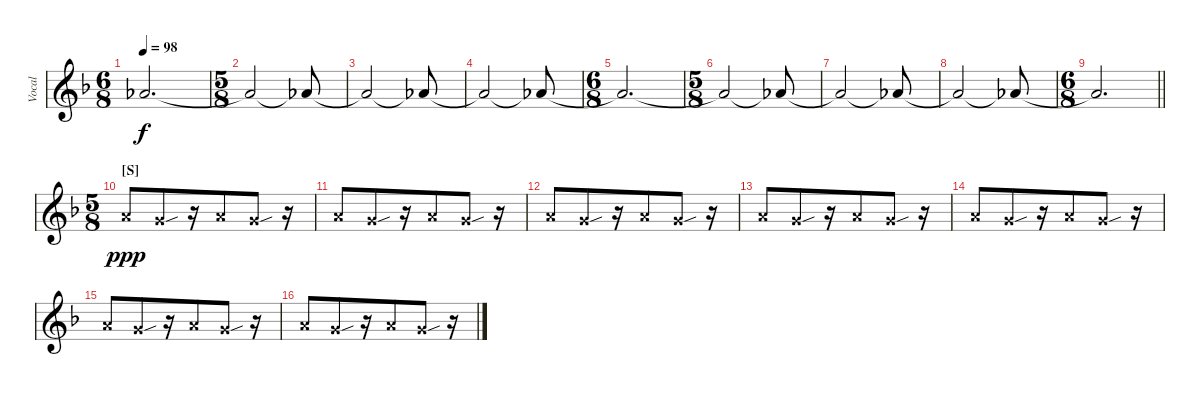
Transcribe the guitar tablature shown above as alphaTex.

\track ("Vocal" "Vocal") {instrument lead2sawtooth}
\staff {score}
\tuning (E4 B3 G3 D3 A2 E2) {hide}
\ts (6 8)
\tempo 98
\clef g2
\ks dminor
9.2{t}.2{d dy f} |
\ts (5 8)
9.2{t}.2 9.2{t}.8 |
9.2{t}.2 9.2{t}.8 |
9.2{t}.2 9.2{t}.8 |
\ts (6 8)
9.2{t}.2{d} |
\ts (5 8)
9.2{t}.2 9.2{t}.8 |
9.2{t}.2 9.2{t}.8 |
9.2{t}.2 9.2{t}.8 |
\ts (6 8)
\barLineRight lightlight
9.2{t}.2{d} |
\ts (5 8)
\section ("" "[S]")
5.1{x}.8{dy ppp volume 11 beam merge} 8.2{sou x}.8 r.16 5.1{x}.8{beam merge} 8.2{sou x}.8 r.16 |
5.1{x}.8{beam merge} 8.2{sou x}.8 r.16 5.1{x}.8{beam merge} 8.2{sou x}.8 r.16 |
5.1{x}.8{beam merge} 8.2{sou x}.8 r.16 5.1{x}.8{beam merge} 8.2{sou x}.8 r.16 |
5.1{x}.8{beam merge} 8.2{sou x}.8 r.16 5.1{x}.8{beam merge} 8.2{sou x}.8 r.16 |
5.1{x}.8{beam merge} 8.2{sou x}.8 r.16 5.1{x}.8{beam merge} 8.2{sou x}.8 r.16 |
5.1{x}.8{beam merge} 8.2{sou x}.8 r.16 5.1{x}.8{beam merge} 8.2{sou x}.8 r.16 |
5.1{x}.8{beam merge} 8.2{sou x}.8 r.16 5.1{x}.8{beam merge} 8.2{sou x}.8 r.16
